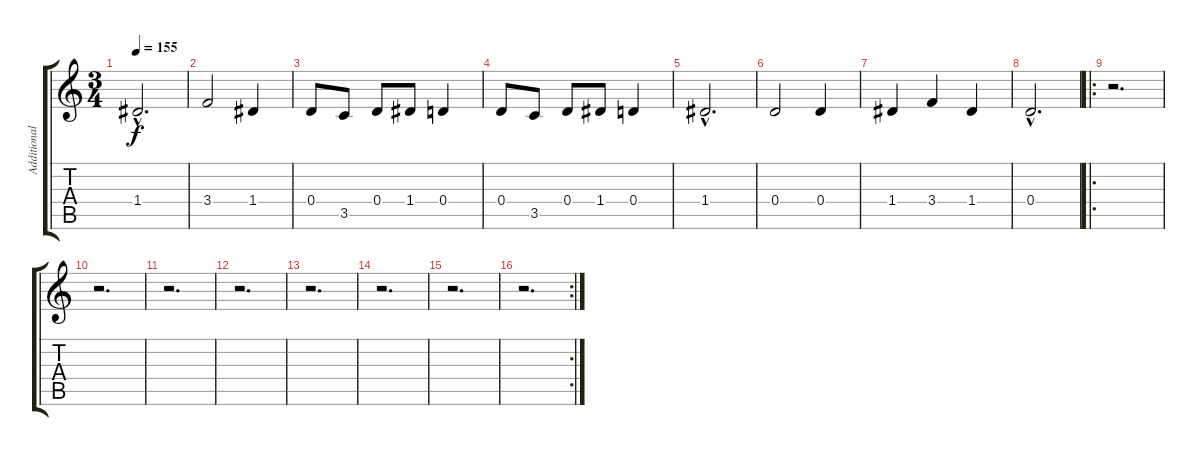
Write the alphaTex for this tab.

\track ("Additional Guitar" "Additional") {instrument distortionguitar}
\staff {score tabs}
\tuning (E4 B3 G3 D3 A2 E2) {hide}
\ts (3 4)
\tempo 155
\clef g2
\ks c
1.4{hac}.2{d dy f} |
3.4.2 1.4.4 |
0.4.8 3.5.8 0.4.8 1.4.8 0.4.4 |
0.4.8 3.5.8 0.4.8 1.4.8 0.4.4 |
1.4{hac}.2{d} |
0.4.2 0.4.4 |
1.4.4 3.4.4 1.4.4 |
0.4{hac}.2{d} |
\ro
r.2{d} |
r.2{d} |
r.2{d} |
r.2{d} |
r.2{d} |
r.2{d} |
r.2{d} |
\rc 2
r.2{d}
